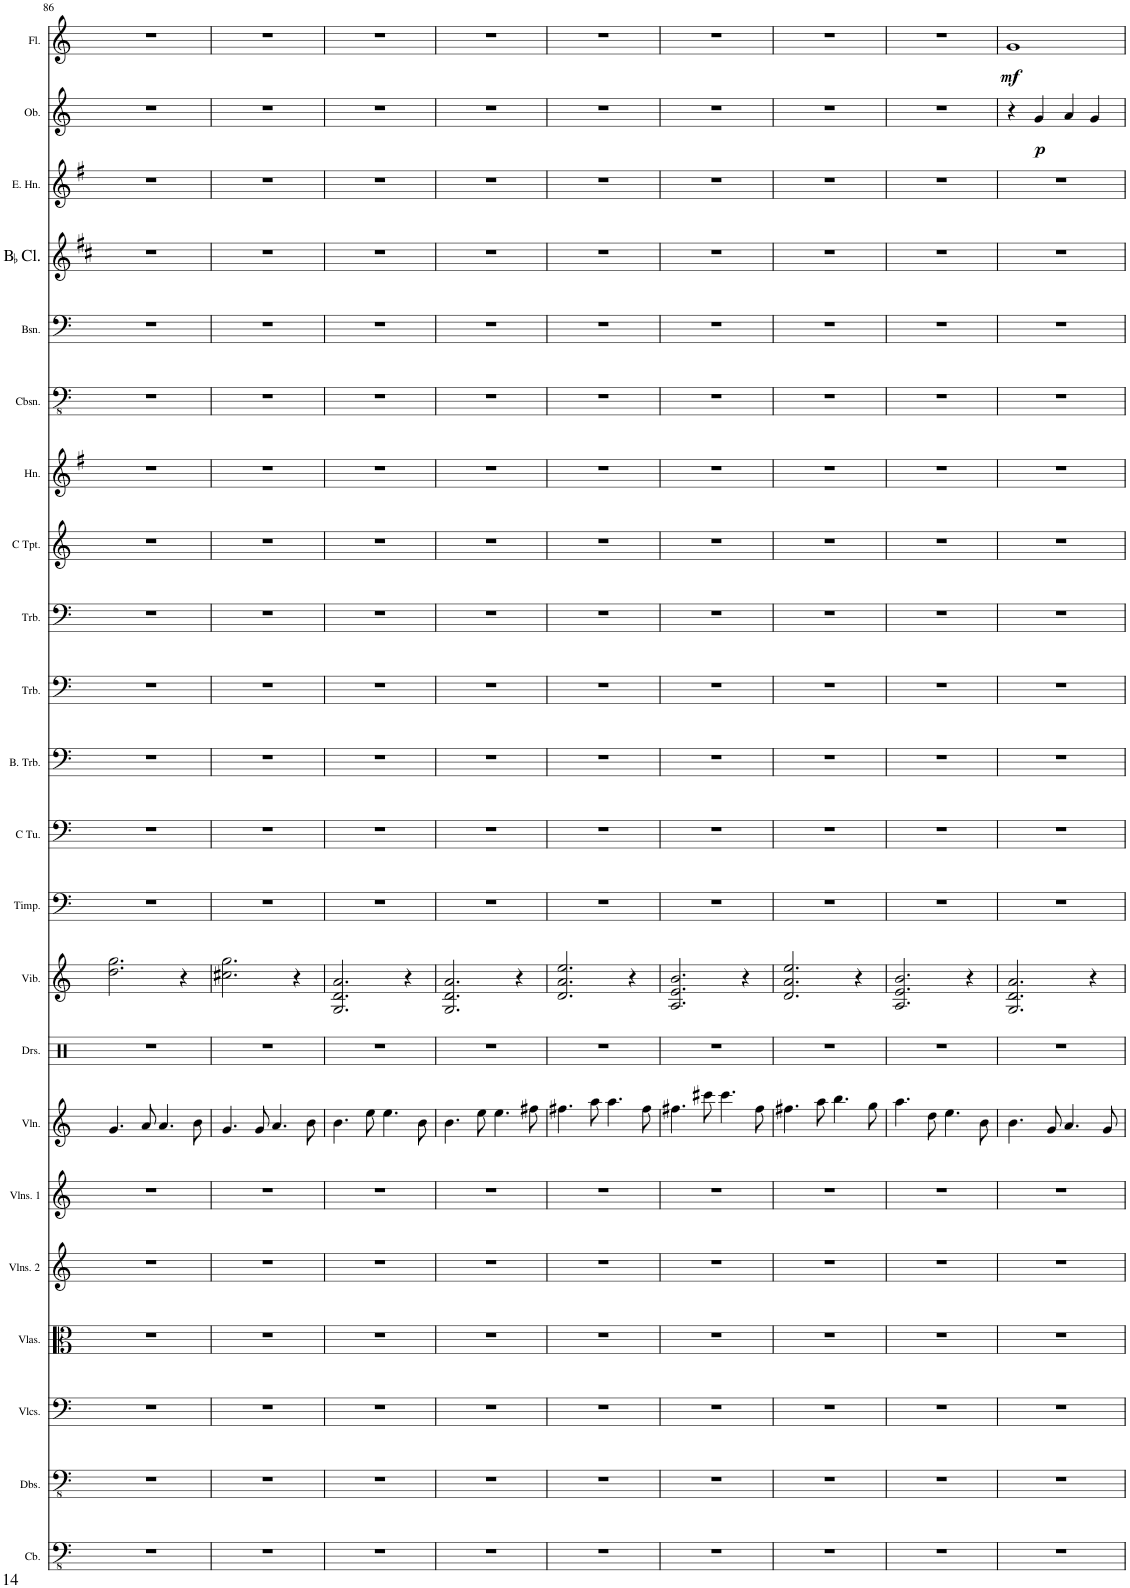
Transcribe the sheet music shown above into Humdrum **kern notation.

**kern	**kern	**kern	**kern	**kern	**kern	**kern	**kern	**kern	**kern	**kern	**kern	**kern	**kern	**kern	**kern	**kern	**kern	**kern	**kern	**kern	**dynam	**kern	**dynam
*part22	*part21	*part20	*part19	*part18	*part17	*part16	*part15	*part14	*part13	*part12	*part11	*part10	*part9	*part8	*part7	*part6	*part5	*part4	*part3	*part2	*part2	*part1	*part1
*staff22	*staff21	*staff20	*staff19	*staff18	*staff17	*staff16	*staff15	*staff14	*staff13	*staff12	*staff11	*staff10	*staff9	*staff8	*staff7	*staff6	*staff5	*staff4	*staff3	*staff2	*staff2	*staff1	*staff1
*I"Double Bass	*I"Double Basses	*I"Violoncellos	*I"Violas	*I"Violins 2	*I"Violins 1	*I"Violin	*I"Drumset	*I"Vibraphone	*I"Timpani	*I"C Tuba	*I"Bass Trombone	*I"Trombone	*I"Trombone	*I"C Trumpet	*I"Horn	*I"Contrabassoon	*I"Bassoon	*I"BaccidentalFlat Clarinet	*I"English Horn	*I"Oboe	*	*I"Flute	*
*	*I'Dbs.	*I'Vlcs.	*I'Vlas.	*I'Vlns. 2	*I'Vlns. 1	*I'Vln.	*I'Drs.	*I'Vib.	*I'Timp.	*I'C Tu.	*I'B. Trb.	*I'Trb.	*I'Trb.	*I'C Tpt.	*I'Hn.	*I'Cbsn.	*I'Bsn.	*I'BaccidentalFlat Cl.	*I'E. Hn.	*I'Ob.	*	*I'Fl.	*
!!LO:PB:g=z
*clefFv4	*clefFv4	*clefF4	*clefC3	*clefG2	*clefG2	*clefG2	*clefX	*clefG2	*clefF4	*clefF4	*clefF4	*clefF4	*clefF4	*clefG2	*clefG2	*clefFv4	*clefF4	*clefG2	*clefG2	*clefG2	*	*clefG2	*
*Trd7c12	*	*	*	*	*	*	*	*	*	*	*	*	*	*	*Trd4c7	*Trd7c12	*	*Trd1c2	*Trd4c7	*	*	*	*
*k[]	*k[]	*k[]	*k[]	*k[]	*k[]	*k[]	*k[]	*k[]	*k[]	*k[]	*k[]	*k[]	*k[]	*k[]	*k[f#]	*k[]	*k[]	*k[f#c#]	*k[f#]	*k[]	*	*k[]	*
*M4/4	*M4/4	*M4/4	*M4/4	*M4/4	*M4/4	*M5/4	*M4/4	*M4/4	*M4/4	*M4/4	*M4/4	*M4/4	*M4/4	*M4/4	*M4/4	*M4/4	*M4/4	*M4/4	*M4/4	*M4/4	*	*M4/4	*
*met(c)	*met(c)	*met(c)	*met(c)	*met(c)	*met(c)	*	*met(c)	*met(c)	*met(c)	*met(c)	*met(c)	*met(c)	*met(c)	*met(c)	*met(c)	*met(c)	*met(c)	*met(c)	*met(c)	*met(c)	*	*met(c)	*
=86	=86	=86	=86	=86	=86	=86	=86	=86	=86	=86	=86	=86	=86	=86	=86	=86	=86	=86	=86	=86	=86	=86	=86
1r	1r	1r	1r	1r	1r	4.g/	1r	2.dd\ 2.gg\	1r	1r	1r	1r	1r	1r	1r	1r	1r	1r	1r	1r	.	1r	.
.	.	.	.	.	.	8a/	.	.	.	.	.	.	.	.	.	.	.	.	.	.	.	.	.
.	.	.	.	.	.	4.a/	.	.	.	.	.	.	.	.	.	.	.	.	.	.	.	.	.
.	.	.	.	.	.	.	.	4r	.	.	.	.	.	.	.	.	.	.	.	.	.	.	.
.	.	.	.	.	.	8b\	.	.	.	.	.	.	.	.	.	.	.	.	.	.	.	.	.
=87	=87	=87	=87	=87	=87	=87	=87	=87	=87	=87	=87	=87	=87	=87	=87	=87	=87	=87	=87	=87	=87	=87	=87
1r	1r	1r	1r	1r	1r	4.g/	1r	2.cc#X\ 2.gg\	1r	1r	1r	1r	1r	1r	1r	1r	1r	1r	1r	1r	.	1r	.
.	.	.	.	.	.	8g/	.	.	.	.	.	.	.	.	.	.	.	.	.	.	.	.	.
.	.	.	.	.	.	4.a/	.	.	.	.	.	.	.	.	.	.	.	.	.	.	.	.	.
.	.	.	.	.	.	.	.	4r	.	.	.	.	.	.	.	.	.	.	.	.	.	.	.
.	.	.	.	.	.	8b\	.	.	.	.	.	.	.	.	.	.	.	.	.	.	.	.	.
=88	=88	=88	=88	=88	=88	=88	=88	=88	=88	=88	=88	=88	=88	=88	=88	=88	=88	=88	=88	=88	=88	=88	=88
1r	1r	1r	1r	1r	1r	4.b\	1r	2.G/ 2.d/ 2.a/	1r	1r	1r	1r	1r	1r	1r	1r	1r	1r	1r	1r	.	1r	.
.	.	.	.	.	.	8ee\	.	.	.	.	.	.	.	.	.	.	.	.	.	.	.	.	.
.	.	.	.	.	.	4.ee\	.	.	.	.	.	.	.	.	.	.	.	.	.	.	.	.	.
.	.	.	.	.	.	.	.	4r	.	.	.	.	.	.	.	.	.	.	.	.	.	.	.
.	.	.	.	.	.	8b\	.	.	.	.	.	.	.	.	.	.	.	.	.	.	.	.	.
=89	=89	=89	=89	=89	=89	=89	=89	=89	=89	=89	=89	=89	=89	=89	=89	=89	=89	=89	=89	=89	=89	=89	=89
1r	1r	1r	1r	1r	1r	4.b\	1r	2.G/ 2.d/ 2.a/	1r	1r	1r	1r	1r	1r	1r	1r	1r	1r	1r	1r	.	1r	.
.	.	.	.	.	.	8ee\	.	.	.	.	.	.	.	.	.	.	.	.	.	.	.	.	.
.	.	.	.	.	.	4.ee\	.	.	.	.	.	.	.	.	.	.	.	.	.	.	.	.	.
.	.	.	.	.	.	.	.	4r	.	.	.	.	.	.	.	.	.	.	.	.	.	.	.
.	.	.	.	.	.	8ff#X\	.	.	.	.	.	.	.	.	.	.	.	.	.	.	.	.	.
=90	=90	=90	=90	=90	=90	=90	=90	=90	=90	=90	=90	=90	=90	=90	=90	=90	=90	=90	=90	=90	=90	=90	=90
1r	1r	1r	1r	1r	1r	4.ff#X\	1r	2.d/ 2.a/ 2.ee/	1r	1r	1r	1r	1r	1r	1r	1r	1r	1r	1r	1r	.	1r	.
.	.	.	.	.	.	8aa\	.	.	.	.	.	.	.	.	.	.	.	.	.	.	.	.	.
.	.	.	.	.	.	4.aa\	.	.	.	.	.	.	.	.	.	.	.	.	.	.	.	.	.
.	.	.	.	.	.	.	.	4r	.	.	.	.	.	.	.	.	.	.	.	.	.	.	.
.	.	.	.	.	.	8ff#\	.	.	.	.	.	.	.	.	.	.	.	.	.	.	.	.	.
=91	=91	=91	=91	=91	=91	=91	=91	=91	=91	=91	=91	=91	=91	=91	=91	=91	=91	=91	=91	=91	=91	=91	=91
1r	1r	1r	1r	1r	1r	4.ff#X\	1r	2.A/ 2.e/ 2.b/	1r	1r	1r	1r	1r	1r	1r	1r	1r	1r	1r	1r	.	1r	.
.	.	.	.	.	.	8ccc#X\	.	.	.	.	.	.	.	.	.	.	.	.	.	.	.	.	.
.	.	.	.	.	.	4.ccc#\	.	.	.	.	.	.	.	.	.	.	.	.	.	.	.	.	.
.	.	.	.	.	.	.	.	4r	.	.	.	.	.	.	.	.	.	.	.	.	.	.	.
.	.	.	.	.	.	8ff#\	.	.	.	.	.	.	.	.	.	.	.	.	.	.	.	.	.
=92	=92	=92	=92	=92	=92	=92	=92	=92	=92	=92	=92	=92	=92	=92	=92	=92	=92	=92	=92	=92	=92	=92	=92
1r	1r	1r	1r	1r	1r	4.ff#X\	1r	2.d/ 2.a/ 2.ee/	1r	1r	1r	1r	1r	1r	1r	1r	1r	1r	1r	1r	.	1r	.
.	.	.	.	.	.	8aa\	.	.	.	.	.	.	.	.	.	.	.	.	.	.	.	.	.
.	.	.	.	.	.	4.bb\	.	.	.	.	.	.	.	.	.	.	.	.	.	.	.	.	.
.	.	.	.	.	.	.	.	4r	.	.	.	.	.	.	.	.	.	.	.	.	.	.	.
.	.	.	.	.	.	8gg\	.	.	.	.	.	.	.	.	.	.	.	.	.	.	.	.	.
=93	=93	=93	=93	=93	=93	=93	=93	=93	=93	=93	=93	=93	=93	=93	=93	=93	=93	=93	=93	=93	=93	=93	=93
1r	1r	1r	1r	1r	1r	4.aa\	1r	2.A/ 2.e/ 2.b/	1r	1r	1r	1r	1r	1r	1r	1r	1r	1r	1r	1r	.	1r	.
.	.	.	.	.	.	8dd\	.	.	.	.	.	.	.	.	.	.	.	.	.	.	.	.	.
.	.	.	.	.	.	4.ee\	.	.	.	.	.	.	.	.	.	.	.	.	.	.	.	.	.
.	.	.	.	.	.	.	.	4r	.	.	.	.	.	.	.	.	.	.	.	.	.	.	.
.	.	.	.	.	.	8b\	.	.	.	.	.	.	.	.	.	.	.	.	.	.	.	.	.
=94	=94	=94	=94	=94	=94	=94	=94	=94	=94	=94	=94	=94	=94	=94	=94	=94	=94	=94	=94	=94	=94	=94	=94
!	!	!	!	!	!	!	!	!	!	!	!	!	!	!	!	!	!	!	!	!	!	!	!LO:DY:b
1r	1r	1r	1r	1r	1r	4.b\	1r	2.G/ 2.d/ 2.a/	1r	1r	1r	1r	1r	1r	1r	1r	1r	1r	1r	4r	.	1g	mf
!	!	!	!	!	!	!	!	!	!	!	!	!	!	!	!	!	!	!	!	!	!LO:DY:b	!	!
.	.	.	.	.	.	.	.	.	.	.	.	.	.	.	.	.	.	.	.	4g/	p	.	.
.	.	.	.	.	.	8g/	.	.	.	.	.	.	.	.	.	.	.	.	.	.	.	.	.
.	.	.	.	.	.	4.a/	.	.	.	.	.	.	.	.	.	.	.	.	.	4a/	.	.	.
.	.	.	.	.	.	.	.	4r	.	.	.	.	.	.	.	.	.	.	.	4g/	.	.	.
.	.	.	.	.	.	8g/	.	.	.	.	.	.	.	.	.	.	.	.	.	.	.	.	.
=	=	=	=	=	=	=	=	=	=	=	=	=	=	=	=	=	=	=	=	=	=	=	=
*-	*-	*-	*-	*-	*-	*-	*-	*-	*-	*-	*-	*-	*-	*-	*-	*-	*-	*-	*-	*-	*-	*-	*-
